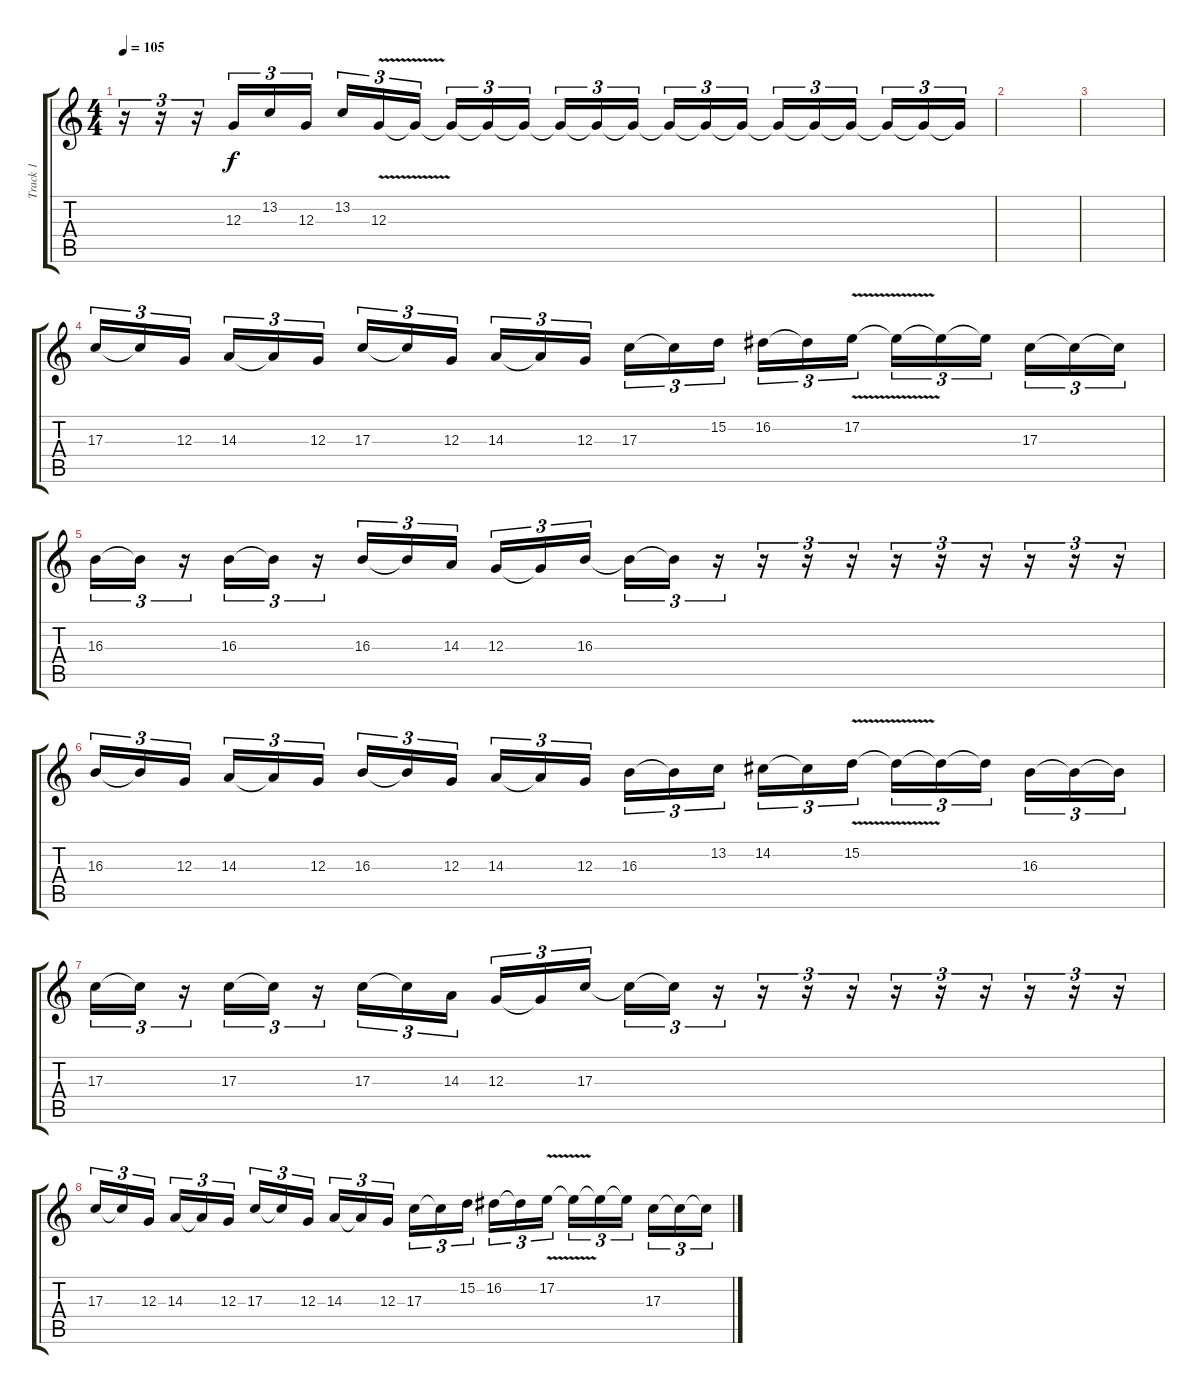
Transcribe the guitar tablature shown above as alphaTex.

\track ("Track 1" "Track 1") {instrument flute}
\staff {score tabs}
\tuning (E4 B3 G3 D3 A2 E2) {hide}
\ts (4 4)
\tempo 105
\clef g2
\ks c
r.16{tu (3 2) dy f} r.16{tu (3 2)} r.16{tu (3 2)} 12.3.16{tu (3 2)} 13.2.16{tu (3 2)} 12.3.16{tu (3 2)} 13.2.16{tu (3 2)} 12.3{v}.16{tu (3 2)} 12.3{t}.16{tu (3 2) beam splitsecondary} 12.3{t}.16{tu (3 2)} 12.3{t}.16{tu (3 2)} 12.3{t}.16{tu (3 2)} 12.3{t}.16{tu (3 2)} 12.3{t}.16{tu (3 2)} 12.3{t}.16{tu (3 2) beam splitsecondary} 12.3{t}.16{tu (3 2)} 12.3{t}.16{tu (3 2)} 12.3{t}.16{tu (3 2)} 12.3{t}.16{tu (3 2)} 12.3{t}.16{tu (3 2)} 12.3{t}.16{tu (3 2) beam splitsecondary} 12.3{t}.16{tu (3 2)} 12.3{t}.16{tu (3 2)} 12.3{t}.16{tu (3 2)} |
|
|
17.3.16{tu (3 2)} 17.3{t}.16{tu (3 2)} 12.3.16{tu (3 2) beam splitsecondary} 14.3.16{tu (3 2)} 14.3{t}.16{tu (3 2)} 12.3.16{tu (3 2)} 17.3.16{tu (3 2)} 17.3{t}.16{tu (3 2)} 12.3.16{tu (3 2) beam splitsecondary} 14.3.16{tu (3 2)} 14.3{t}.16{tu (3 2)} 12.3.16{tu (3 2)} 17.3.16{tu (3 2)} 17.3{t}.16{tu (3 2)} 15.2.16{tu (3 2) beam splitsecondary} 16.2.16{tu (3 2)} 16.2{t}.16{tu (3 2)} 17.2{v}.16{tu (3 2)} 17.2{t}.16{tu (3 2)} 17.2{t}.16{tu (3 2)} 17.2{t}.16{tu (3 2) beam splitsecondary} 17.3.16{tu (3 2)} 17.3{t}.16{tu (3 2)} 17.3{t}.16{tu (3 2)} |
16.3.16{tu (3 2)} 16.3{t}.16{tu (3 2)} r.16{tu (3 2)} 16.3.16{tu (3 2)} 16.3{t}.16{tu (3 2)} r.16{tu (3 2)} 16.3.16{tu (3 2)} 16.3{t}.16{tu (3 2)} 14.3.16{tu (3 2) beam splitsecondary} 12.3.16{tu (3 2)} 12.3{t}.16{tu (3 2)} 16.3.16{tu (3 2)} 16.3{t}.16{tu (3 2)} 16.3{t}.16{tu (3 2)} r.16{tu (3 2)} r.16{tu (3 2)} r.16{tu (3 2)} r.16{tu (3 2)} r.16{tu (3 2)} r.16{tu (3 2)} r.16{tu (3 2)} r.16{tu (3 2)} r.16{tu (3 2)} r.16{tu (3 2)} |
16.3.16{tu (3 2)} 16.3{t}.16{tu (3 2)} 12.3.16{tu (3 2) beam splitsecondary} 14.3.16{tu (3 2)} 14.3{t}.16{tu (3 2)} 12.3.16{tu (3 2)} 16.3.16{tu (3 2)} 16.3{t}.16{tu (3 2)} 12.3.16{tu (3 2) beam splitsecondary} 14.3.16{tu (3 2)} 14.3{t}.16{tu (3 2)} 12.3.16{tu (3 2)} 16.3.16{tu (3 2)} 16.3{t}.16{tu (3 2)} 13.2.16{tu (3 2) beam splitsecondary} 14.2.16{tu (3 2)} 14.2{t}.16{tu (3 2)} 15.2{v}.16{tu (3 2)} 15.2{t}.16{tu (3 2)} 15.2{t}.16{tu (3 2)} 15.2{t}.16{tu (3 2) beam splitsecondary} 16.3.16{tu (3 2)} 16.3{t}.16{tu (3 2)} 16.3{t}.16{tu (3 2)} |
17.3.16{tu (3 2)} 17.3{t}.16{tu (3 2)} r.16{tu (3 2)} 17.3.16{tu (3 2)} 17.3{t}.16{tu (3 2)} r.16{tu (3 2)} 17.3.16{tu (3 2)} 17.3{t}.16{tu (3 2)} 14.3.16{tu (3 2) beam splitsecondary} 12.3.16{tu (3 2)} 12.3{t}.16{tu (3 2)} 17.3.16{tu (3 2)} 17.3{t}.16{tu (3 2)} 17.3{t}.16{tu (3 2)} r.16{tu (3 2)} r.16{tu (3 2)} r.16{tu (3 2)} r.16{tu (3 2)} r.16{tu (3 2)} r.16{tu (3 2)} r.16{tu (3 2)} r.16{tu (3 2)} r.16{tu (3 2)} r.16{tu (3 2)} |
17.3.16{tu (3 2)} 17.3{t}.16{tu (3 2)} 12.3.16{tu (3 2) beam splitsecondary} 14.3.16{tu (3 2)} 14.3{t}.16{tu (3 2)} 12.3.16{tu (3 2)} 17.3.16{tu (3 2)} 17.3{t}.16{tu (3 2)} 12.3.16{tu (3 2) beam splitsecondary} 14.3.16{tu (3 2)} 14.3{t}.16{tu (3 2)} 12.3.16{tu (3 2)} 17.3.16{tu (3 2)} 17.3{t}.16{tu (3 2)} 15.2.16{tu (3 2) beam splitsecondary} 16.2.16{tu (3 2)} 16.2{t}.16{tu (3 2)} 17.2{v}.16{tu (3 2)} 17.2{t}.16{tu (3 2)} 17.2{t}.16{tu (3 2)} 17.2{t}.16{tu (3 2) beam splitsecondary} 17.3.16{tu (3 2)} 17.3{t}.16{tu (3 2)} 17.3{t}.16{tu (3 2)}
